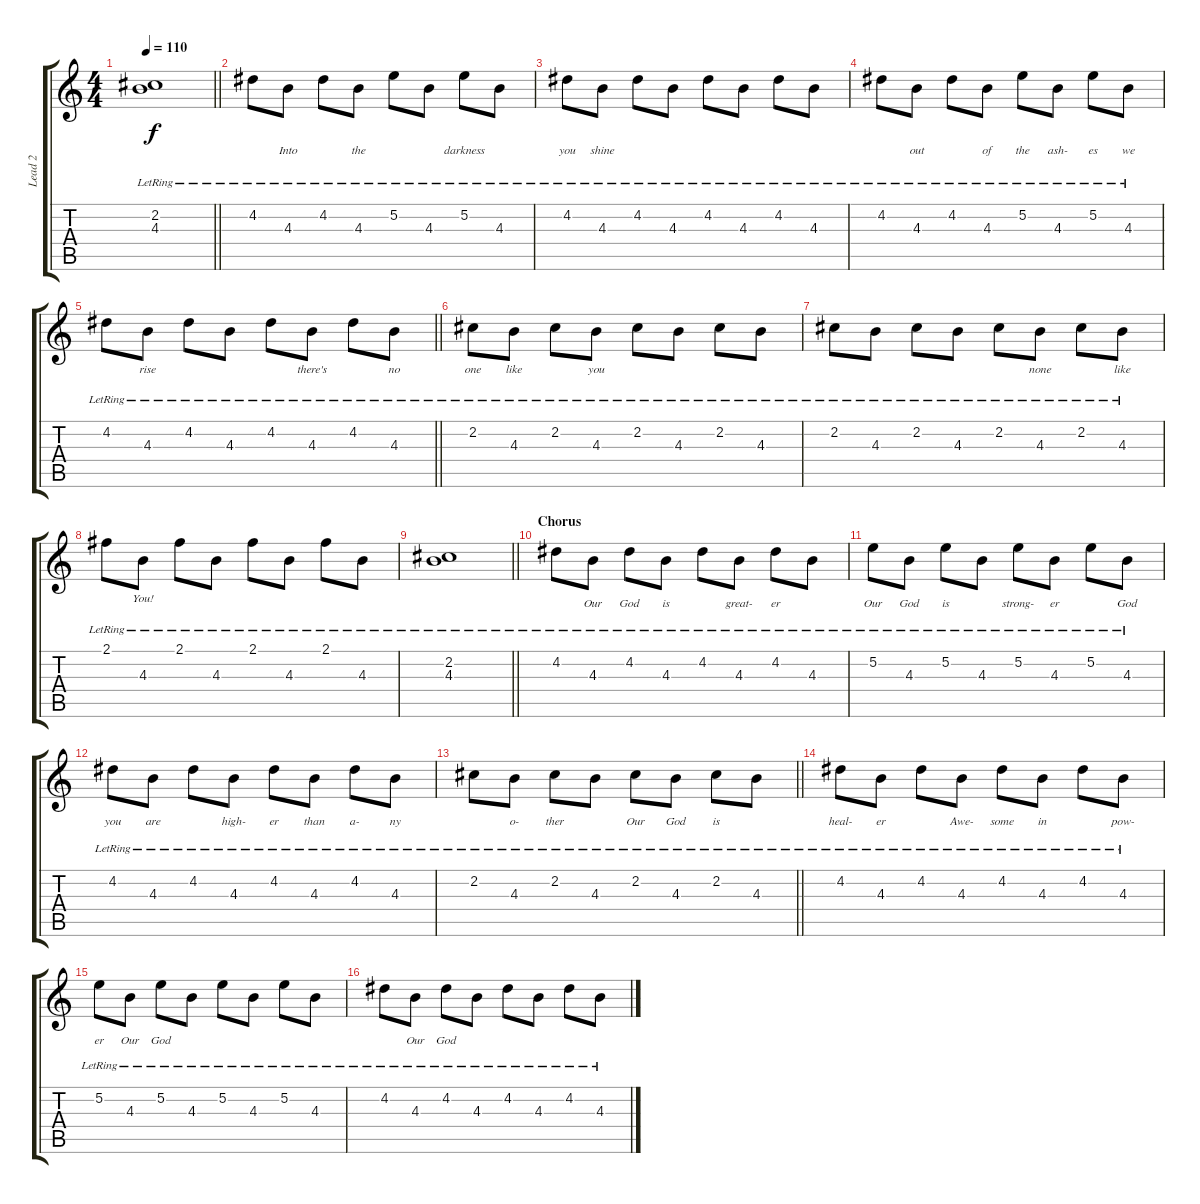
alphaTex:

\track ("Lead 2" "Lead 2") {instrument electricguitarjazz}
\staff {score tabs}
\tuning (E4 B3 G3 D3 A2 E2) {hide}
\ts (4 4)
\tempo 110
\clef g2
\barLineRight lightlight
\ks c
(2.2{lr} 4.3{lr}).1{lyrics (0 "") lyrics (1 "") lyrics (2 "") lyrics (3 "") lyrics (4 "") dy f} |
4.2{lr}.8{lyrics (0 "") lyrics (1 "") lyrics (2 "") lyrics (3 "") lyrics (4 "")} 4.3{lr}.8{lyrics (0 "Into") lyrics (1 "") lyrics (2 "") lyrics (3 "") lyrics (4 "")} 4.2{lr}.8{lyrics (0 "") lyrics (1 "") lyrics (2 "") lyrics (3 "") lyrics (4 "")} 4.3{lr}.8{lyrics (0 "the") lyrics (1 "") lyrics (2 "") lyrics (3 "") lyrics (4 "")} 5.2{lr}.8{lyrics (0 "") lyrics (1 "") lyrics (2 "") lyrics (3 "") lyrics (4 "")} 4.3{lr}.8{lyrics (0 "") lyrics (1 "") lyrics (2 "") lyrics (3 "") lyrics (4 "")} 5.2{lr}.8{lyrics (0 "darkness") lyrics (1 "") lyrics (2 "") lyrics (3 "") lyrics (4 "")} 4.3{lr}.8{lyrics (0 "") lyrics (1 "") lyrics (2 "") lyrics (3 "") lyrics (4 "")} |
4.2{lr}.8{lyrics (0 "you") lyrics (1 "") lyrics (2 "") lyrics (3 "") lyrics (4 "")} 4.3{lr}.8{lyrics (0 "shine") lyrics (1 "") lyrics (2 "") lyrics (3 "") lyrics (4 "")} 4.2{lr}.8{lyrics (0 "") lyrics (1 "") lyrics (2 "") lyrics (3 "") lyrics (4 "")} 4.3{lr}.8{lyrics (0 "") lyrics (1 "") lyrics (2 "") lyrics (3 "") lyrics (4 "")} 4.2{lr}.8{lyrics (0 "") lyrics (1 "") lyrics (2 "") lyrics (3 "") lyrics (4 "")} 4.3{lr}.8{lyrics (0 "") lyrics (1 "") lyrics (2 "") lyrics (3 "") lyrics (4 "")} 4.2{lr}.8{lyrics (0 "") lyrics (1 "") lyrics (2 "") lyrics (3 "") lyrics (4 "")} 4.3{lr}.8{lyrics (0 "") lyrics (1 "") lyrics (2 "") lyrics (3 "") lyrics (4 "")} |
4.2{lr}.8{lyrics (0 "") lyrics (1 "") lyrics (2 "") lyrics (3 "") lyrics (4 "")} 4.3{lr}.8{lyrics (0 "out") lyrics (1 "") lyrics (2 "") lyrics (3 "") lyrics (4 "")} 4.2{lr}.8{lyrics (0 "") lyrics (1 "") lyrics (2 "") lyrics (3 "") lyrics (4 "")} 4.3{lr}.8{lyrics (0 "of") lyrics (1 "") lyrics (2 "") lyrics (3 "") lyrics (4 "")} 5.2{lr}.8{lyrics (0 "the") lyrics (1 "") lyrics (2 "") lyrics (3 "") lyrics (4 "")} 4.3{lr}.8{lyrics (0 "ash-") lyrics (1 "") lyrics (2 "") lyrics (3 "") lyrics (4 "")} 5.2{lr}.8{lyrics (0 "es") lyrics (1 "") lyrics (2 "") lyrics (3 "") lyrics (4 "")} 4.3{lr}.8{lyrics (0 "we") lyrics (1 "") lyrics (2 "") lyrics (3 "") lyrics (4 "")} |
\barLineRight lightlight
4.2{lr}.8{lyrics (0 "") lyrics (1 "") lyrics (2 "") lyrics (3 "") lyrics (4 "")} 4.3{lr}.8{lyrics (0 "rise") lyrics (1 "") lyrics (2 "") lyrics (3 "") lyrics (4 "")} 4.2{lr}.8{lyrics (0 "") lyrics (1 "") lyrics (2 "") lyrics (3 "") lyrics (4 "")} 4.3{lr}.8{lyrics (0 "") lyrics (1 "") lyrics (2 "") lyrics (3 "") lyrics (4 "")} 4.2{lr}.8{lyrics (0 "") lyrics (1 "") lyrics (2 "") lyrics (3 "") lyrics (4 "")} 4.3{lr}.8{lyrics (0 "there's") lyrics (1 "") lyrics (2 "") lyrics (3 "") lyrics (4 "")} 4.2{lr}.8{lyrics (0 "") lyrics (1 "") lyrics (2 "") lyrics (3 "") lyrics (4 "")} 4.3{lr}.8{lyrics (0 "no") lyrics (1 "") lyrics (2 "") lyrics (3 "") lyrics (4 "")} |
2.2{lr}.8{lyrics (0 "one") lyrics (1 "") lyrics (2 "") lyrics (3 "") lyrics (4 "")} 4.3{lr}.8{lyrics (0 "like") lyrics (1 "") lyrics (2 "") lyrics (3 "") lyrics (4 "")} 2.2{lr}.8{lyrics (0 "") lyrics (1 "") lyrics (2 "") lyrics (3 "") lyrics (4 "")} 4.3{lr}.8{lyrics (0 "you") lyrics (1 "") lyrics (2 "") lyrics (3 "") lyrics (4 "")} 2.2{lr}.8{lyrics (0 "") lyrics (1 "") lyrics (2 "") lyrics (3 "") lyrics (4 "")} 4.3{lr}.8{lyrics (0 "") lyrics (1 "") lyrics (2 "") lyrics (3 "") lyrics (4 "")} 2.2{lr}.8{lyrics (0 "") lyrics (1 "") lyrics (2 "") lyrics (3 "") lyrics (4 "")} 4.3{lr}.8{lyrics (0 "") lyrics (1 "") lyrics (2 "") lyrics (3 "") lyrics (4 "")} |
2.2{lr}.8{lyrics (0 "") lyrics (1 "") lyrics (2 "") lyrics (3 "") lyrics (4 "")} 4.3{lr}.8{lyrics (0 "") lyrics (1 "") lyrics (2 "") lyrics (3 "") lyrics (4 "")} 2.2{lr}.8{lyrics (0 "") lyrics (1 "") lyrics (2 "") lyrics (3 "") lyrics (4 "")} 4.3{lr}.8{lyrics (0 "") lyrics (1 "") lyrics (2 "") lyrics (3 "") lyrics (4 "")} 2.2{lr}.8{lyrics (0 "") lyrics (1 "") lyrics (2 "") lyrics (3 "") lyrics (4 "")} 4.3{lr}.8{lyrics (0 "none") lyrics (1 "") lyrics (2 "") lyrics (3 "") lyrics (4 "")} 2.2{lr}.8{lyrics (0 "") lyrics (1 "") lyrics (2 "") lyrics (3 "") lyrics (4 "")} 4.3{lr}.8{lyrics (0 "like") lyrics (1 "") lyrics (2 "") lyrics (3 "") lyrics (4 "")} |
2.1{lr}.8{lyrics (0 "") lyrics (1 "") lyrics (2 "") lyrics (3 "") lyrics (4 "")} 4.3{lr}.8{lyrics (0 "You!") lyrics (1 "") lyrics (2 "") lyrics (3 "") lyrics (4 "")} 2.1{lr}.8 4.3{lr}.8 2.1{lr}.8 4.3{lr}.8 2.1{lr}.8 4.3{lr}.8 |
\barLineRight lightlight
(2.2{lr} 4.3{lr}).1 |
\section ("" "Chorus")
4.2{lr}.8{lyrics (0 "") lyrics (1 "") lyrics (2 "") lyrics (3 "") lyrics (4 "")} 4.3{lr}.8{lyrics (0 "") lyrics (1 "Our") lyrics (2 "") lyrics (3 "") lyrics (4 "")} 4.2{lr}.8{lyrics (0 "") lyrics (1 "God") lyrics (2 "") lyrics (3 "") lyrics (4 "")} 4.3{lr}.8{lyrics (0 "") lyrics (1 "is") lyrics (2 "") lyrics (3 "") lyrics (4 "")} 4.2{lr}.8{lyrics (0 "") lyrics (1 "") lyrics (2 "") lyrics (3 "") lyrics (4 "")} 4.3{lr}.8{lyrics (0 "") lyrics (1 "great-") lyrics (2 "") lyrics (3 "") lyrics (4 "")} 4.2{lr}.8{lyrics (0 "") lyrics (1 "er") lyrics (2 "") lyrics (3 "") lyrics (4 "")} 4.3{lr}.8{lyrics (0 "") lyrics (1 "") lyrics (2 "") lyrics (3 "") lyrics (4 "")} |
5.2{lr}.8{lyrics (0 "") lyrics (1 "Our") lyrics (2 "") lyrics (3 "") lyrics (4 "")} 4.3{lr}.8{lyrics (0 "") lyrics (1 "God") lyrics (2 "") lyrics (3 "") lyrics (4 "")} 5.2{lr}.8{lyrics (0 "") lyrics (1 "is") lyrics (2 "") lyrics (3 "") lyrics (4 "")} 4.3{lr}.8{lyrics (0 "") lyrics (1 "") lyrics (2 "") lyrics (3 "") lyrics (4 "")} 5.2{lr}.8{lyrics (0 "") lyrics (1 "strong-") lyrics (2 "") lyrics (3 "") lyrics (4 "")} 4.3{lr}.8{lyrics (0 "") lyrics (1 "er") lyrics (2 "") lyrics (3 "") lyrics (4 "")} 5.2{lr}.8{lyrics (0 "") lyrics (1 "") lyrics (2 "") lyrics (3 "") lyrics (4 "")} 4.3{lr}.8{lyrics (0 "") lyrics (1 "God") lyrics (2 "") lyrics (3 "") lyrics (4 "")} |
4.2{lr}.8{lyrics (0 "") lyrics (1 "you") lyrics (2 "") lyrics (3 "") lyrics (4 "")} 4.3{lr}.8{lyrics (0 "") lyrics (1 "are") lyrics (2 "") lyrics (3 "") lyrics (4 "")} 4.2{lr}.8{lyrics (0 "") lyrics (1 "") lyrics (2 "") lyrics (3 "") lyrics (4 "")} 4.3{lr}.8{lyrics (0 "") lyrics (1 "high-") lyrics (2 "") lyrics (3 "") lyrics (4 "")} 4.2{lr}.8{lyrics (0 "") lyrics (1 "er") lyrics (2 "") lyrics (3 "") lyrics (4 "")} 4.3{lr}.8{lyrics (0 "") lyrics (1 "than") lyrics (2 "") lyrics (3 "") lyrics (4 "")} 4.2{lr}.8{lyrics (0 "") lyrics (1 "a-") lyrics (2 "") lyrics (3 "") lyrics (4 "")} 4.3{lr}.8{lyrics (0 "") lyrics (1 "ny") lyrics (2 "") lyrics (3 "") lyrics (4 "")} |
\barLineRight lightlight
2.2{lr}.8{lyrics (0 "") lyrics (1 "") lyrics (2 "") lyrics (3 "") lyrics (4 "")} 4.3{lr}.8{lyrics (0 "") lyrics (1 "o-") lyrics (2 "") lyrics (3 "") lyrics (4 "")} 2.2{lr}.8{lyrics (0 "") lyrics (1 "ther") lyrics (2 "") lyrics (3 "") lyrics (4 "")} 4.3{lr}.8{lyrics (0 "") lyrics (1 "") lyrics (2 "") lyrics (3 "") lyrics (4 "")} 2.2{lr}.8{lyrics (0 "") lyrics (1 "Our") lyrics (2 "") lyrics (3 "") lyrics (4 "")} 4.3{lr}.8{lyrics (0 "") lyrics (1 "God") lyrics (2 "") lyrics (3 "") lyrics (4 "")} 2.2{lr}.8{lyrics (0 "") lyrics (1 "is") lyrics (2 "") lyrics (3 "") lyrics (4 "")} 4.3{lr}.8{lyrics (0 "") lyrics (1 "") lyrics (2 "") lyrics (3 "") lyrics (4 "")} |
4.2{lr}.8{lyrics (0 "") lyrics (1 "heal-") lyrics (2 "") lyrics (3 "") lyrics (4 "")} 4.3{lr}.8{lyrics (0 "") lyrics (1 "er") lyrics (2 "") lyrics (3 "") lyrics (4 "")} 4.2{lr}.8{lyrics (0 "") lyrics (1 "") lyrics (2 "") lyrics (3 "") lyrics (4 "")} 4.3{lr}.8{lyrics (0 "") lyrics (1 "Awe-") lyrics (2 "") lyrics (3 "") lyrics (4 "")} 4.2{lr}.8{lyrics (0 "") lyrics (1 "some") lyrics (2 "") lyrics (3 "") lyrics (4 "")} 4.3{lr}.8{lyrics (0 "") lyrics (1 "in") lyrics (2 "") lyrics (3 "") lyrics (4 "")} 4.2{lr}.8{lyrics (0 "") lyrics (1 "") lyrics (2 "") lyrics (3 "") lyrics (4 "")} 4.3{lr}.8{lyrics (0 "") lyrics (1 "pow-") lyrics (2 "") lyrics (3 "") lyrics (4 "")} |
5.2{lr}.8{lyrics (0 "") lyrics (1 "er") lyrics (2 "") lyrics (3 "") lyrics (4 "")} 4.3{lr}.8{lyrics (0 "") lyrics (1 "Our") lyrics (2 "") lyrics (3 "") lyrics (4 "")} 5.2{lr}.8{lyrics (0 "") lyrics (1 "God") lyrics (2 "") lyrics (3 "") lyrics (4 "")} 4.3{lr}.8{lyrics (0 "") lyrics (1 "") lyrics (2 "") lyrics (3 "") lyrics (4 "")} 5.2{lr}.8{lyrics (0 "") lyrics (1 "") lyrics (2 "") lyrics (3 "") lyrics (4 "")} 4.3{lr}.8{lyrics (0 "") lyrics (1 "") lyrics (2 "") lyrics (3 "") lyrics (4 "")} 5.2{lr}.8{lyrics (0 "") lyrics (1 "") lyrics (2 "") lyrics (3 "") lyrics (4 "")} 4.3{lr}.8{lyrics (0 "") lyrics (1 "") lyrics (2 "") lyrics (3 "") lyrics (4 "")} |
4.2{lr}.8{lyrics (0 "") lyrics (1 "") lyrics (2 "") lyrics (3 "") lyrics (4 "")} 4.3{lr}.8{lyrics (0 "") lyrics (1 "Our") lyrics (2 "") lyrics (3 "") lyrics (4 "")} 4.2{lr}.8{lyrics (0 "") lyrics (1 "God") lyrics (2 "") lyrics (3 "") lyrics (4 "")} 4.3{lr}.8 4.2{lr}.8 4.3{lr}.8 4.2{lr}.8 4.3{lr}.8
